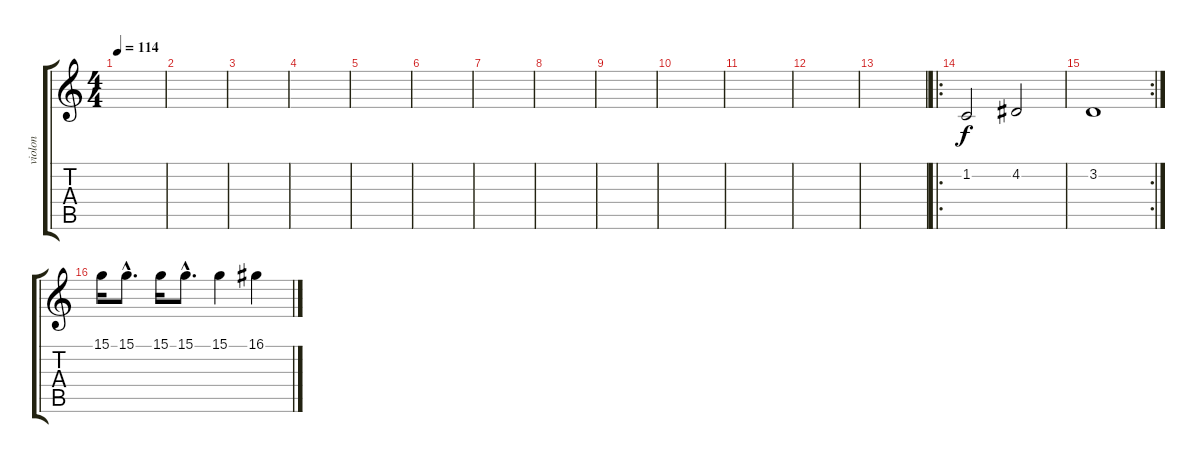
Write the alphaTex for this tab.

\track ("violon" "violon") {instrument stringensemble1}
\staff {score tabs}
\tuning (E4 B3 G3 D3 A2 E2) {hide}
\ts (4 4)
\tempo 114
\clef g2
\ks c
|
|
|
|
|
|
|
|
|
|
|
|
|
\ro
1.2.2 4.2.2 |
\rc 2
3.2.1 |
15.1.16 15.1{hac}.8{d} 15.1.16 15.1{hac}.8{d} 15.1.4 16.1.4
